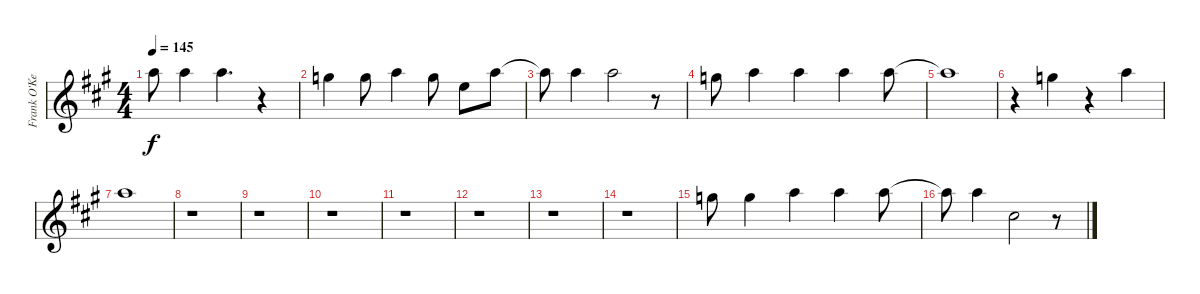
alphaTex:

\track ("Frank O'Keefe Vocals" "Frank O'Ke") {instrument contrabass}
\staff {score}
\tuning (E4 B3 G3 D3 A2 E2) {hide}
\ts (4 4)
\tempo 145
\clef g2
\ks a
5.1{t}.8{dy f} 5.1.4 5.1.4{d} r.4 |
3.1.4 3.1.8 5.1.4 3.1.8 0.1.8 5.1.8 |
5.1{t}.8 5.1.4 5.1.2 r.8 |
3.1.8 5.1.4 5.1.4 5.1.4 5.1.8 |
5.1{t}.1 |
r.4 3.1.4 r.4 5.1.4 |
5.1.1 |
r.1 |
r.1 |
r.1 |
r.1 |
r.1 |
r.1 |
r.1 |
3.1.8 3.1.4 5.1.4 5.1.4 5.1.8 |
5.1{t}.8 5.1.4 2.2.2 r.8
